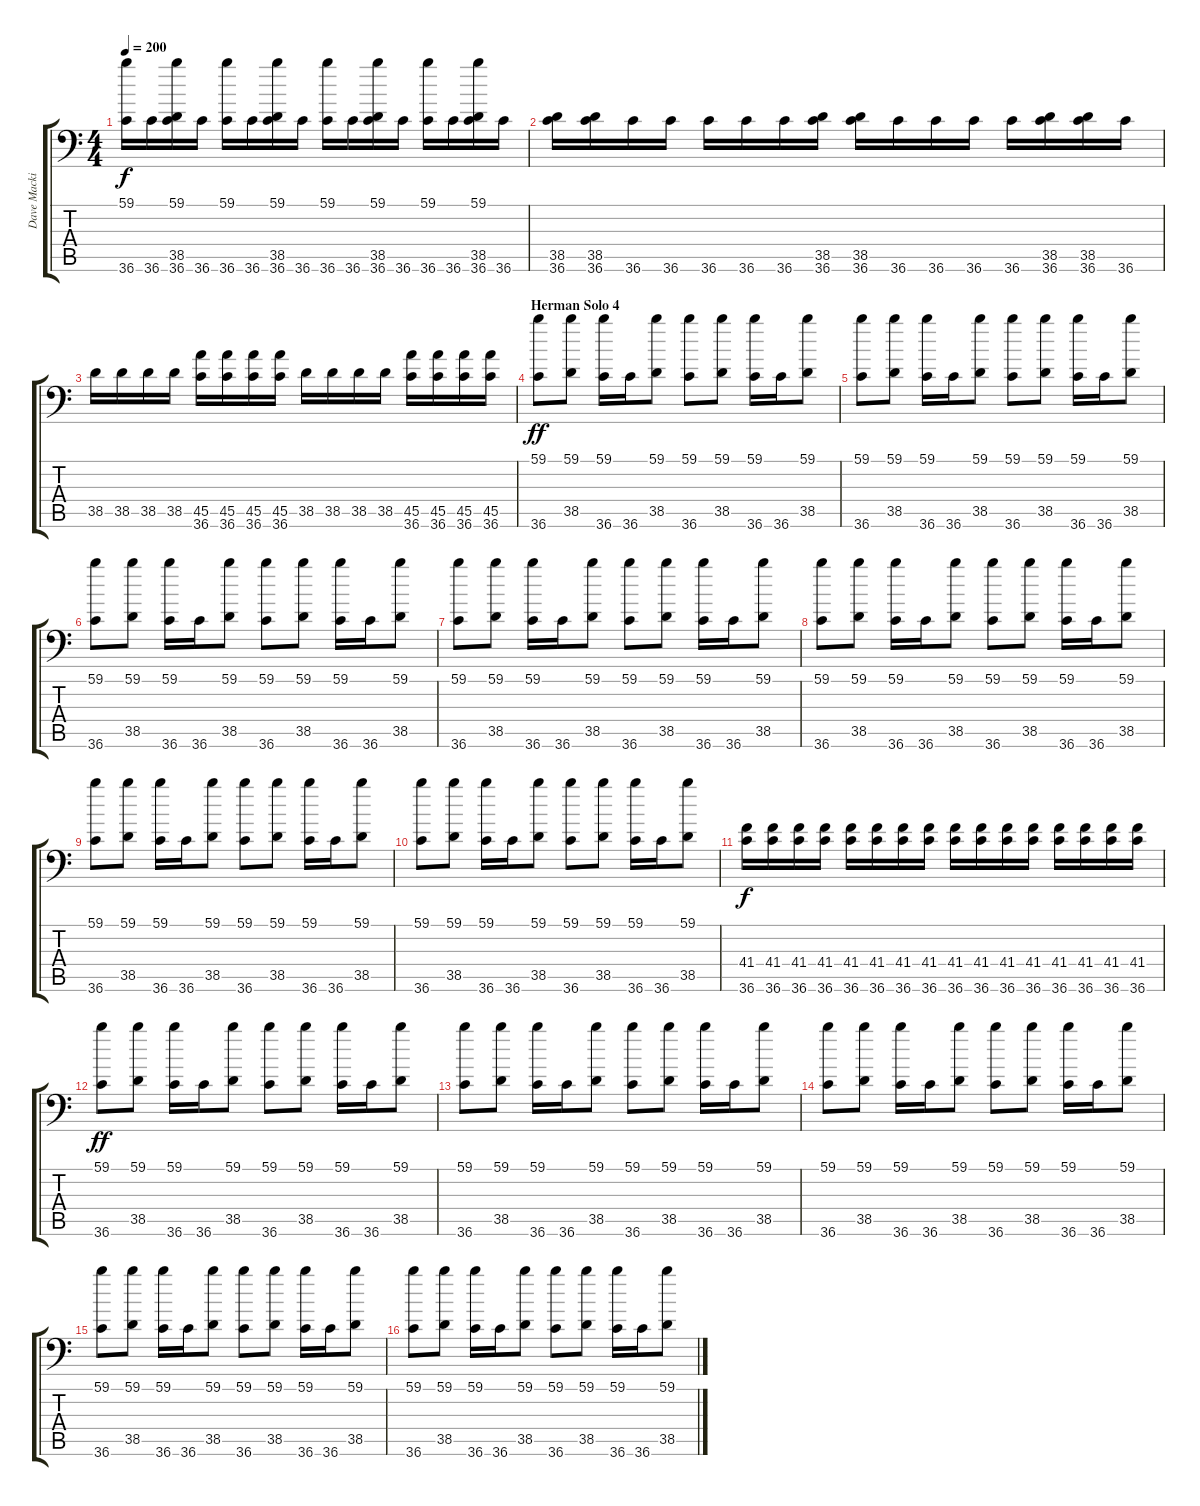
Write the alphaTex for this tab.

\track ("Dave Mackintosh | Drums" "Dave Macki") {instrument acousticgrandpiano}
\staff {score tabs}
\tuning (C-1 C-1 C-1 C-1 C-1 C-1) {hide}
\ts (4 4)
\tempo 200
\clef f4
\ks c
(59.1 36.6).16{dy f} 36.6.16 (59.1 38.5 36.6).16 36.6.16 (59.1 36.6).16 36.6.16 (59.1 38.5 36.6).16 36.6.16 (59.1 36.6).16 36.6.16 (59.1 38.5 36.6).16 36.6.16 (59.1 36.6).16 36.6.16 (59.1 38.5 36.6).16 36.6.16 |
(38.5 36.6).16 (38.5 36.6).16 36.6.16 36.6.16 36.6.16 36.6.16 36.6.16 (38.5 36.6).16 (38.5 36.6).16 36.6.16 36.6.16 36.6.16 36.6.16 (38.5 36.6).16 (38.5 36.6).16 36.6.16 |
38.5.16 38.5.16 38.5.16 38.5.16 (45.5 36.6).16 (45.5 36.6).16 (45.5 36.6).16 (45.5 36.6).16 38.5.16 38.5.16 38.5.16 38.5.16 (45.5 36.6).16 (45.5 36.6).16 (45.5 36.6).16 (45.5 36.6).16 |
\section ("" "Herman Solo 4")
(59.1 36.6).8{dy ff} (59.1 38.5).8 (59.1 36.6).16 36.6.16 (59.1 38.5).8 (59.1 36.6).8 (59.1 38.5).8 (59.1 36.6).16 36.6.16 (59.1 38.5).8 |
(59.1 36.6).8 (59.1 38.5).8 (59.1 36.6).16 36.6.16 (59.1 38.5).8 (59.1 36.6).8 (59.1 38.5).8 (59.1 36.6).16 36.6.16 (59.1 38.5).8 |
(59.1 36.6).8 (59.1 38.5).8 (59.1 36.6).16 36.6.16 (59.1 38.5).8 (59.1 36.6).8 (59.1 38.5).8 (59.1 36.6).16 36.6.16 (59.1 38.5).8 |
(59.1 36.6).8 (59.1 38.5).8 (59.1 36.6).16 36.6.16 (59.1 38.5).8 (59.1 36.6).8 (59.1 38.5).8 (59.1 36.6).16 36.6.16 (59.1 38.5).8 |
(59.1 36.6).8 (59.1 38.5).8 (59.1 36.6).16 36.6.16 (59.1 38.5).8 (59.1 36.6).8 (59.1 38.5).8 (59.1 36.6).16 36.6.16 (59.1 38.5).8 |
(59.1 36.6).8 (59.1 38.5).8 (59.1 36.6).16 36.6.16 (59.1 38.5).8 (59.1 36.6).8 (59.1 38.5).8 (59.1 36.6).16 36.6.16 (59.1 38.5).8 |
(59.1 36.6).8 (59.1 38.5).8 (59.1 36.6).16 36.6.16 (59.1 38.5).8 (59.1 36.6).8 (59.1 38.5).8 (59.1 36.6).16 36.6.16 (59.1 38.5).8 |
(41.4 36.6).16{dy f} (41.4 36.6).16 (41.4 36.6).16 (41.4 36.6).16 (41.4 36.6).16 (41.4 36.6).16 (41.4 36.6).16 (41.4 36.6).16 (41.4 36.6).16 (41.4 36.6).16 (41.4 36.6).16 (41.4 36.6).16 (41.4 36.6).16 (41.4 36.6).16 (41.4 36.6).16 (41.4 36.6).16 |
(59.1 36.6).8{dy ff} (59.1 38.5).8 (59.1 36.6).16 36.6.16 (59.1 38.5).8 (59.1 36.6).8 (59.1 38.5).8 (59.1 36.6).16 36.6.16 (59.1 38.5).8 |
(59.1 36.6).8 (59.1 38.5).8 (59.1 36.6).16 36.6.16 (59.1 38.5).8 (59.1 36.6).8 (59.1 38.5).8 (59.1 36.6).16 36.6.16 (59.1 38.5).8 |
(59.1 36.6).8 (59.1 38.5).8 (59.1 36.6).16 36.6.16 (59.1 38.5).8 (59.1 36.6).8 (59.1 38.5).8 (59.1 36.6).16 36.6.16 (59.1 38.5).8 |
(59.1 36.6).8 (59.1 38.5).8 (59.1 36.6).16 36.6.16 (59.1 38.5).8 (59.1 36.6).8 (59.1 38.5).8 (59.1 36.6).16 36.6.16 (59.1 38.5).8 |
(59.1 36.6).8 (59.1 38.5).8 (59.1 36.6).16 36.6.16 (59.1 38.5).8 (59.1 36.6).8 (59.1 38.5).8 (59.1 36.6).16 36.6.16 (59.1 38.5).8
